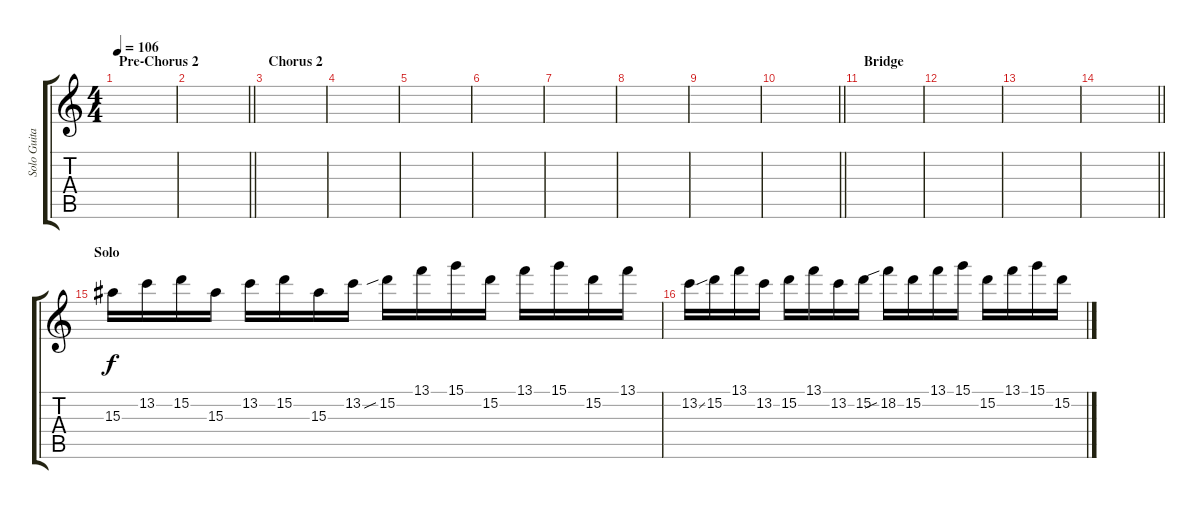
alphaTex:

\track ("Solo Guitar" "Solo Guita") {instrument overdrivenguitar}
\staff {score tabs}
\tuning (E4 B3 G3 D3 A2 D2) {hide}
\ts (4 4)
\section ("" "Pre-Chorus 2")
\tempo 106
\clef g2
\ks c
|
\barLineRight lightlight
|
\section ("" "Chorus 2")
|
|
|
|
|
|
|
\barLineRight lightlight
|
\section ("" "Bridge")
|
|
|
\barLineRight lightlight
|
\section ("" "Solo")
15.3.16 13.2.16 15.2.16 15.3.16 13.2.16 15.2.16 15.3.16 13.2.16 15.2{sib}.16 13.1.16 15.1.16 15.2.16 13.1.16 15.1.16 15.2.16 13.1.16 |
13.2{ss}.16 15.2.16 13.1.16 13.2.16 15.2.16 13.1.16 13.2.16 15.2.16 18.2{sib}.16 15.2.16 13.1.16 15.1.16 15.2.16 13.1.16 15.1.16 15.2.16
